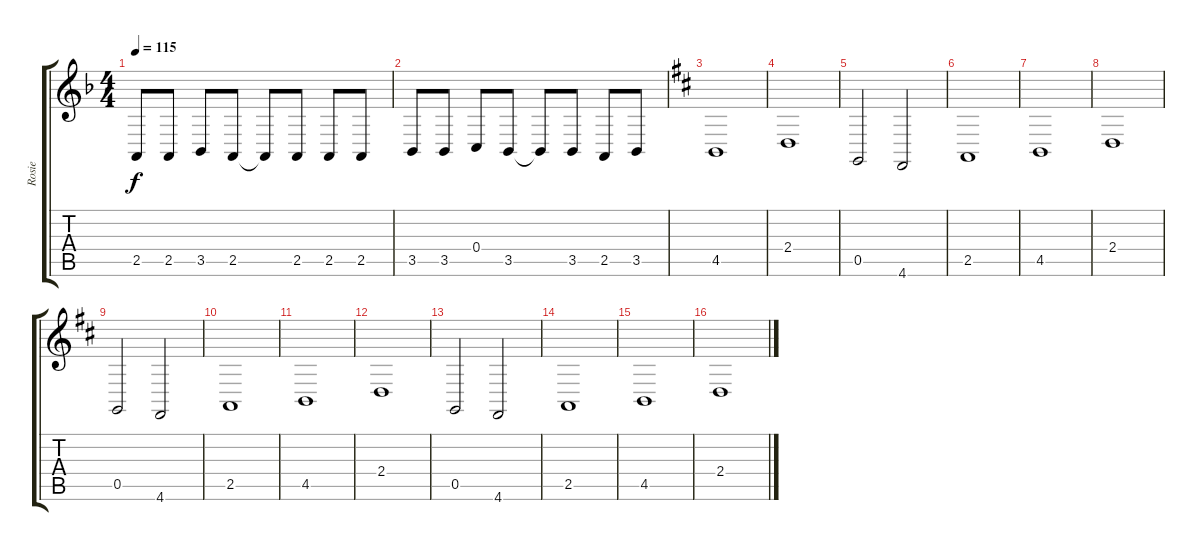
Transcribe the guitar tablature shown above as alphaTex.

\track ("Rosie" "Rosie") {instrument stringensemble1}
\staff {score tabs}
\tuning (D4 A3 F3 C3 G2 D2) {hide}
\ts (4 4)
\tempo 115
\clef g2
\ks dminor
2.5.8{dy f} 2.5.8 3.5.8 2.5.8 2.5{t}.8 2.5.8 2.5.8 2.5.8 |
3.5.8 3.5.8 0.4.8 3.5.8 3.5{t}.8 3.5.8 2.5.8 3.5.8 |
\ks bminor
4.5.1 |
2.4.1 |
0.5.2 4.6.2 |
2.5.1 |
4.5.1 |
2.4.1 |
0.5.2 4.6.2 |
2.5.1 |
4.5.1 |
2.4.1 |
0.5.2 4.6.2 |
2.5.1 |
4.5.1 |
2.4.1
